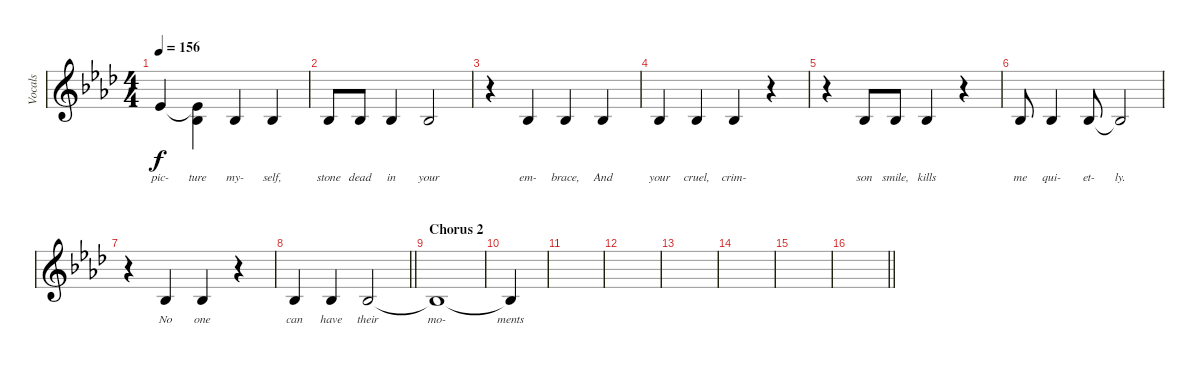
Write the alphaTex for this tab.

\track ("Vocals" "Vocals") {instrument synthvoice}
\staff {score}
\tuning (D4 A3 F3 C3 G2 C2) {hide}
\ts (4 4)
\tempo 156
\clef g2
\ks fminor
15.4.4{lyrics (0 "pic-") lyrics (1 "") lyrics (2 "") lyrics (3 "") lyrics (4 "") dy f} (1.2 15.4{t}).4{lyrics (0 "ture") lyrics (1 "") lyrics (2 "") lyrics (3 "") lyrics (4 "") beam Down} 1.2.4{lyrics (0 "my-") lyrics (1 "") lyrics (2 "") lyrics (3 "") lyrics (4 "")} 1.2.4{lyrics (0 "self,") lyrics (1 "") lyrics (2 "") lyrics (3 "") lyrics (4 "")} |
1.2.8{lyrics (0 "stone") lyrics (1 "") lyrics (2 "") lyrics (3 "") lyrics (4 "")} 1.2.8{lyrics (0 "dead") lyrics (1 "") lyrics (2 "") lyrics (3 "") lyrics (4 "")} 1.2.4{lyrics (0 "in") lyrics (1 "") lyrics (2 "") lyrics (3 "") lyrics (4 "")} 1.2.2{lyrics (0 "your") lyrics (1 "") lyrics (2 "") lyrics (3 "") lyrics (4 "")} |
r.4 1.2.4{lyrics (0 "em-") lyrics (1 "") lyrics (2 "") lyrics (3 "") lyrics (4 "")} 1.2.4{lyrics (0 "brace,") lyrics (1 "") lyrics (2 "") lyrics (3 "") lyrics (4 "")} 1.2.4{lyrics (0 "And") lyrics (1 "") lyrics (2 "") lyrics (3 "") lyrics (4 "")} |
1.2.4{lyrics (0 "your") lyrics (1 "") lyrics (2 "") lyrics (3 "") lyrics (4 "")} 1.2.4{lyrics (0 "cruel,") lyrics (1 "") lyrics (2 "") lyrics (3 "") lyrics (4 "")} 1.2.4{lyrics (0 "crim-") lyrics (1 "") lyrics (2 "") lyrics (3 "") lyrics (4 "")} r.4 |
r.4 1.2.8{lyrics (0 "son") lyrics (1 "") lyrics (2 "") lyrics (3 "") lyrics (4 "")} 1.2.8{lyrics (0 "smile,") lyrics (1 "") lyrics (2 "") lyrics (3 "") lyrics (4 "")} 1.2.4{lyrics (0 "kills") lyrics (1 "") lyrics (2 "") lyrics (3 "") lyrics (4 "")} r.4 |
1.2.8{lyrics (0 "me") lyrics (1 "") lyrics (2 "") lyrics (3 "") lyrics (4 "")} 1.2.4{lyrics (0 "qui-") lyrics (1 "") lyrics (2 "") lyrics (3 "") lyrics (4 "")} 1.2.8{lyrics (0 "et-") lyrics (1 "") lyrics (2 "") lyrics (3 "") lyrics (4 "")} 1.2{t}.2{lyrics (0 "ly.") lyrics (1 "") lyrics (2 "") lyrics (3 "") lyrics (4 "")} |
r.4 1.2.4{lyrics (0 "No") lyrics (1 "") lyrics (2 "") lyrics (3 "") lyrics (4 "")} 1.2.4{lyrics (0 "one") lyrics (1 "") lyrics (2 "") lyrics (3 "") lyrics (4 "")} r.4 |
\barLineRight lightlight
1.2.4{lyrics (0 "can") lyrics (1 "") lyrics (2 "") lyrics (3 "") lyrics (4 "")} 1.2.4{lyrics (0 "have") lyrics (1 "") lyrics (2 "") lyrics (3 "") lyrics (4 "")} 1.2.2{lyrics (0 "their") lyrics (1 "") lyrics (2 "") lyrics (3 "") lyrics (4 "")} |
\section ("" "Chorus 2")
1.2{t}.1{lyrics (0 "mo-") lyrics (1 "") lyrics (2 "") lyrics (3 "") lyrics (4 "")} |
1.2{t}.4{lyrics (0 "ments") lyrics (1 "") lyrics (2 "") lyrics (3 "") lyrics (4 "")} |
|
|
|
|
|
\barLineRight lightlight
